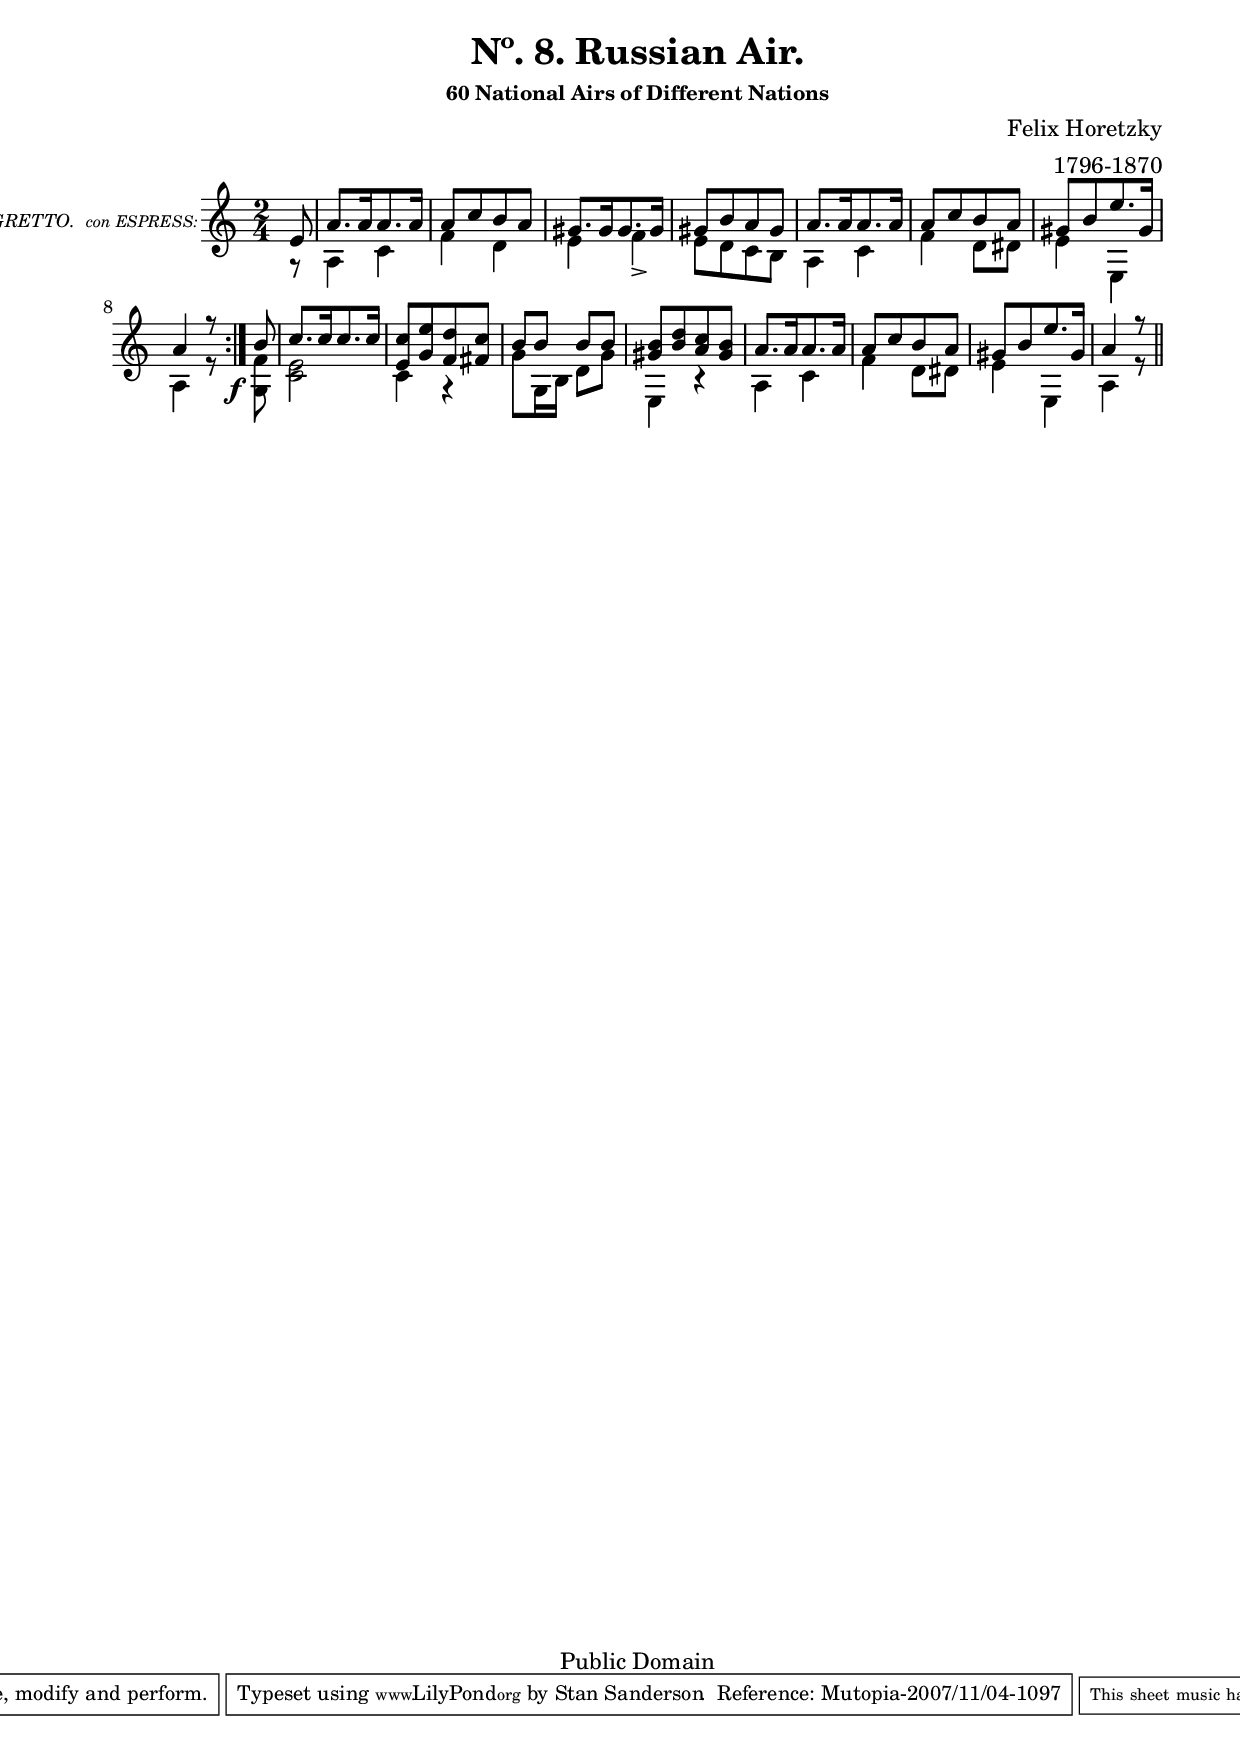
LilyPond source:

% Entered on Nov 3, 2007
\version "2.11.34"
%#(set-global-staff-size 17) 

\paper {
%	#(set-paper-size "a4")
%	#(set-paper-size "letter")
	left-margin = 0.75 \in
	line-width = 7.0 \in
	between-system-padding = #2.0
	between-system-space = #2.0
	ragged-last-bottom = ##t 
	ragged-bottom = ##f
}

\header {
	title = "Nº. 8. Russian Air."
	subtitle = ""
	subsubtitle = "60 National Airs of Different Nations"
	composer = \markup{\column \right-align 
	{\line {Felix Horetzky} 1796-1870}}
	meter = ""
% MUTOPIA
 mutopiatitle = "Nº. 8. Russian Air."
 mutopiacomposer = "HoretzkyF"
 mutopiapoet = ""
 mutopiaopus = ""
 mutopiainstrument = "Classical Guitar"
 date = "unk"
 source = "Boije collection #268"
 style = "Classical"
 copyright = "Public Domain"
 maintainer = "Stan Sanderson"
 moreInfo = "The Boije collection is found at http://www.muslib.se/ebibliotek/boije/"
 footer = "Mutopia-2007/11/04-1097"
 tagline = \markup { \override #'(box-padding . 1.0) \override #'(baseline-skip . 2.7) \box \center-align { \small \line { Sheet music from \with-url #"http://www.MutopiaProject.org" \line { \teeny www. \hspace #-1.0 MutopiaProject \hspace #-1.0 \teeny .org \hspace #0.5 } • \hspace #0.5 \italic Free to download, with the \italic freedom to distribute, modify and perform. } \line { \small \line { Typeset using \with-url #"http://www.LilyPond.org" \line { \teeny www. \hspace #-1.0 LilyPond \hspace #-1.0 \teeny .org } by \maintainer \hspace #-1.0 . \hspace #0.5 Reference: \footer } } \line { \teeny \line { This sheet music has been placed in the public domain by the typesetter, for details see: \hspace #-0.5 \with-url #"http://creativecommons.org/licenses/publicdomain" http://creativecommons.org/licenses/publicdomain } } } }
}

%%%%%%%%%%%%%%%%%%%%%%%%%%%%%%%%%%%%
%%
%% Source & comments
%%	
%%  Felix Horetzky was born in Horyszów Ruski, Poland, January 1, 1796.
%%	Little is known about he came to the guitar. He traveled to Vienna
%%	to study under master guitarrist, Mauro Giuliani. He traveled
%%  extensively in Europe as a concert performer and teacher. He wrote
%%  between 100 and 150 pieces for the guitar. He died in Edinburgh
%%  on October 6, 1870.
%%
%%	This piece is from #268, "60 National Airs of Different Nations",
%%	in the Boije collection and is in the public domain.
%%	<http://www.muslib.se/ebibliotek/boije/>
%%	Publisher: Chappell (London), no date given.
%%
%%	Carl Boije (1849-1923) was an amateur guitarist whose vast collection
%%	was donated to the State Library of Sweden after his death.
%%
%%	The dynamic markings for the most part follow the original score; obvious
%%	notation errors have been corrected.
%%
%%%%%%%%%%%%%%%%%%%%%%%%%%%%%%%%%%%%

\include "english.ly"

%%%% shortcuts

dol = \markup { \smaller\italic "dolce."}
cres = \markup{\smaller\italic"cresc:"}
cress = \markup{\tiny\smaller\italic"cresc:"}
espr = \markup{\smaller\italic"espres:"}
rit = \markup{\smaller\italic"ritart:"}
atem = \markup{\smaller\italic"a tempo:"}
smz = \markup{\smaller\italic"smorz:"} % smorzando
showTup = { \override TupletNumber #'transparent = ##f
		\override TupletBracket #'transparent = ##f }
hideTup = { \override TupletNumber #'transparent = ##t
		\override TupletBracket #'transparent = ##t }
seg = \markup {\smaller \smaller \musicglyph #"scripts.segno"}
cod = \markup {\smaller \vcenter "to" \hspace #0.7 \smaller \vcenter \musicglyph #"scripts.coda"}
toseg = \markup { \bold \vcenter "to" \hspace #0.7 \vcenter \smaller \musicglyph #"scripts.segno" }
fin = \markup {\smaller \smaller \bold \italic "Fine."}		
I = \once \override NoteColumn #'ignore-collision = ##t	

%% End shortcuts


%%%%%%%%%%
%% Reminders
%
%    \once \override DynamicText #'extra-offset = #'(-3.75 . 5.5)
%    \once \override TextScript #'extra-offset = #'( 0.8 . -2.3 )
%
%%%%%%%%%%

upper = \relative c''{
	\set Staff.instrumentName=\markup{ \center-align 
	{\smaller\bold "Nº. 8  " \smaller\smaller\italic "ALLEGRETTO. "
	\tiny\smaller\italic "con ESPRESS:"}}
	\repeat volta 2 {
		\partial 8*1 e,8 |
		a8.[ a16 a8. a16] |
		a8[ c b a] |
		gs8.[ gs16 gs8. gs16] |
		gs8[ b a gs] |
		
		a8.[ a16 a8. a16] |
		a8[ c b a] |
		gs[ b e8. gs,16] |
		a4 r8
	}
	b |
	c8.[ c16 c8. c16] |
	<c e,>8[ <e g,> <d f,> <c fs,>] |
	b b b b |
	<b gs>[ <d b> <c a> <b gs>] |
	a8.[ a16 a8. a16] |
	a8[ c b a] |
	gs[ b e8. gs,16] |
	a4 r8
}
		

lower = \relative c' { 
	\override Staff.NoteCollision 
	#'merge-differently-headed = ##t
	\repeat volta 2 {
		\partial 8*1 r8 |
		a4 c | f d | e f_> | e8[ d c b] |
		a4 c | f d8 ds | e4 e, | a r8
	}
	\once \override DynamicText #'extra-offset = #'(-2.5 . 3.5)
	<f' g,>8_\f | <e c>2	| 
	c4 r
	g'8 g,16 b d8 g |
	e,4 r |
	a4 c | f d8 ds | e4 e, | a r8
}

staffClassicalGuitar = \new Staff  {
		\time 2/4
		\key c \major
		\set Staff.connectArpeggios = ##t
		\set Staff.midiInstrument="acoustic guitar (nylon)"
		<<
			\new Voice = A { \voiceOne  \upper }			
			\new Voice = C { \voiceFour  \lower }
		>>
		\bar "||"   %%  "|."
}

\score { 
		<<
			\staffClassicalGuitar
		>>
		}
		
\layout  {\context {
   \Staff
   \consists Span_arpeggio_engraver
 } }

\score {
%%	\unfoldRepeats
	\staffClassicalGuitar
	\midi {
		\context {
			\Score
			tempoWholesPerMinute = #(ly:make-moment 72 4)
		}
		\context {
			\Voice
			\remove "Dynamic_performer"
	    }
    }
}
